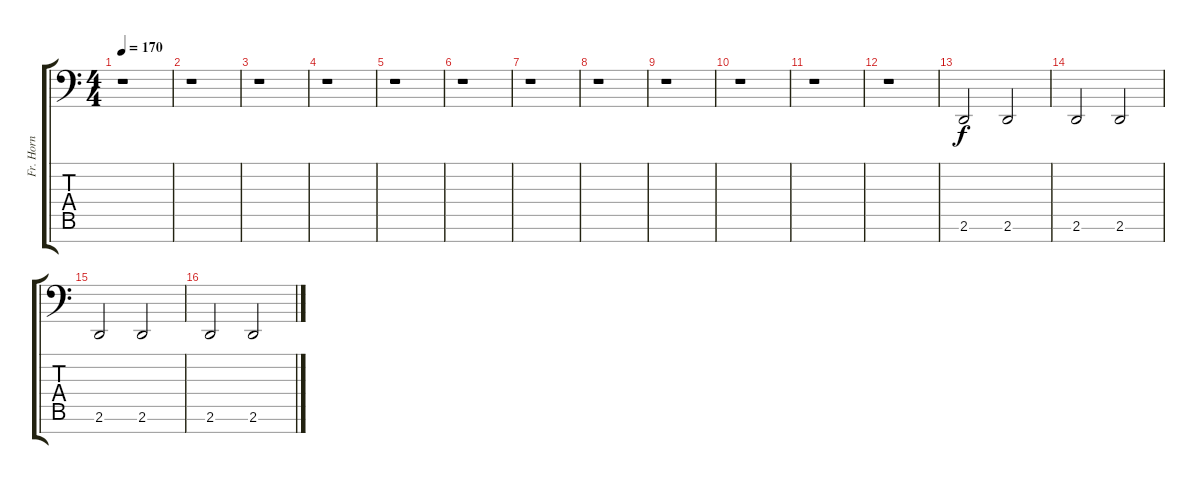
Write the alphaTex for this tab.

\track ("Fr. Horn" "Fr. Horn") {instrument frenchhorn}
\staff {score tabs}
\tuning (E4 B3 G3 D3 D2 C2 C1) {hide}
\ts (4 4)
\tempo 170
\clef f4
\ks c
r.1{dy f} |
r.1 |
r.1 |
r.1 |
r.1 |
r.1 |
r.1 |
r.1 |
r.1 |
r.1 |
r.1 |
r.1 |
2.6.2 2.6.2 |
2.6.2 2.6.2 |
2.6.2 2.6.2 |
2.6.2 2.6.2
